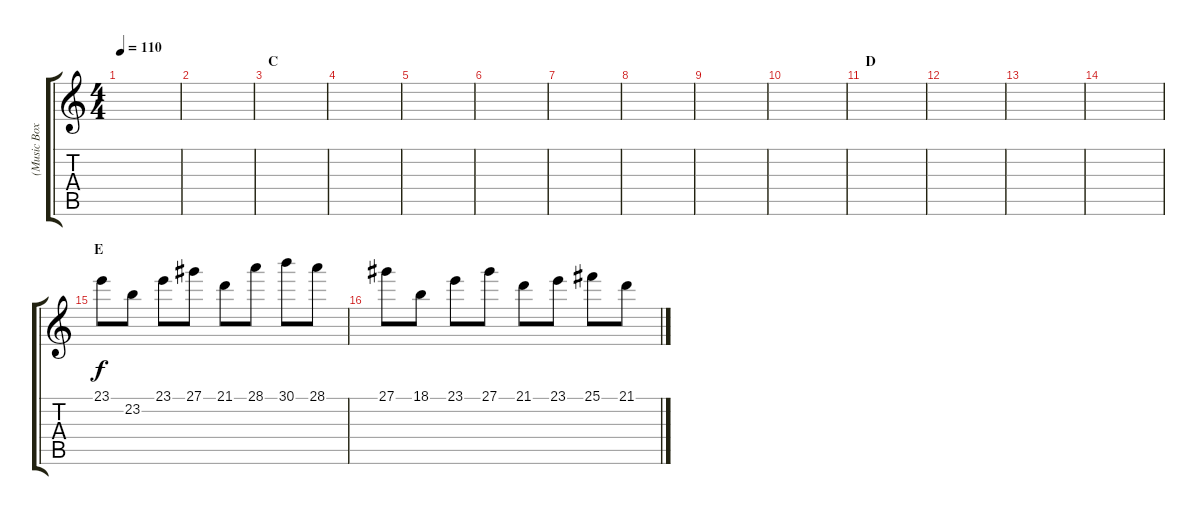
\track ("(Music Box)" "(Music Box") {instrument musicbox}
\staff {score tabs}
\tuning (F4 C4 Ab3 Eb3 Bb2 F2) {hide}
\ts (4 4)
\tempo 110
\clef g2
\ks c
|
|
\section ("" "C")
|
|
|
|
|
|
|
|
\section ("" "D")
|
|
|
|
\section ("" "E")
23.1.8 23.2.8 23.1.8 27.1.8 21.1.8 28.1.8 30.1.8 28.1.8 |
27.1.8 18.1.8 23.1.8 27.1.8 21.1.8 23.1.8 25.1.8 21.1.8
